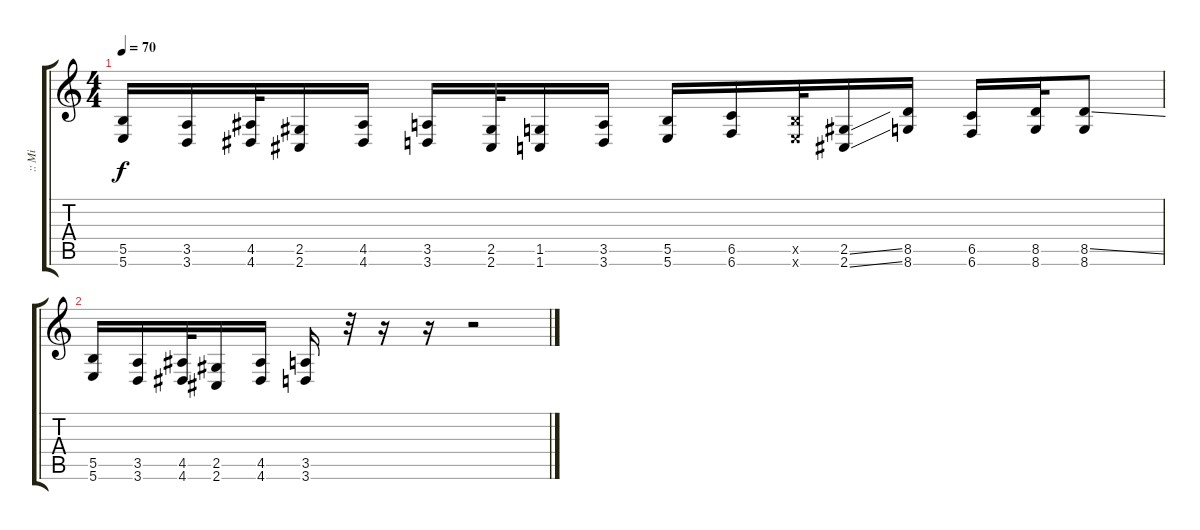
\track ("     :: Mikael Thomson #7 ::" "     :: Mi") {instrument distortionguitar}
\staff {score tabs}
\tuning (Db4 Ab3 E3 B2 Gb2 B1) {hide}
\ts (4 4)
\tempo 70
\clef g2
\ks c
(5.5 5.6).16{dy f} (3.5 3.6).16 (4.5 4.6).32 (2.5 2.6).16 (4.5 4.6).16 (3.5 3.6).16 (2.5 2.6).32 (1.5 1.6).16 (3.5 3.6).16 (5.5 5.6).16 (6.5 6.6).16 (5.5{x} 5.6{x}).32 (2.5{ss} 2.6{ss}).16 (8.5 8.6).16 (6.5 6.6).16 (8.5 8.6).32 (8.5{ss} 8.6).8 |
(5.5 5.6).16 (3.5 3.6).16 (4.5 4.6).32 (2.5 2.6).16 (4.5 4.6).16 (3.5 3.6).16 r.32 r.16 r.16 r.2
